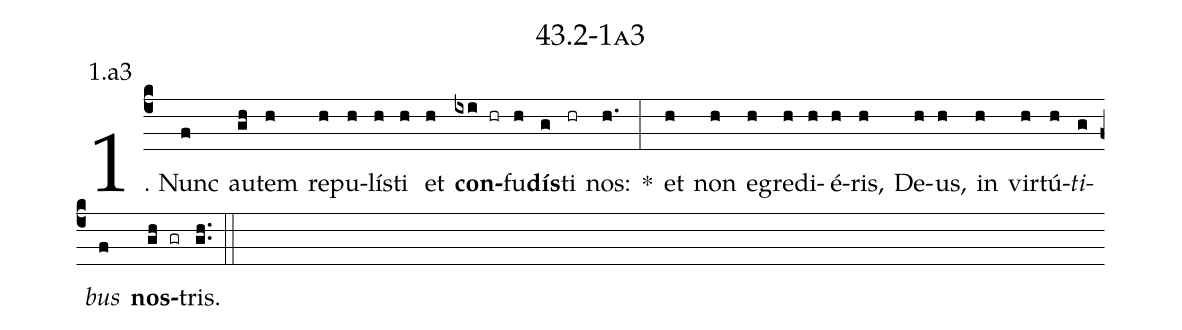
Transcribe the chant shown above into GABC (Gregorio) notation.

name: 43.2-1a3;
annotation: 1.a3;
%%
(c4)1. Nunc(f) au(gh)tem(h) re(h)pu(h)lís(h)ti(h) et(h) <b>con</b>(ixi hr)fu(h)<b>dís</b>(g)ti(hr) nos:(h.) *(:) et(h) non(h) e(h)gre(h)di(h)é(h)ris,(h) De(h)us,(h) in(h) vir(h)tú(h)<i>ti</i>(g)<i>bus</i>(f) <b>nos</b>(gh gr)tris.(gh..) (::)
